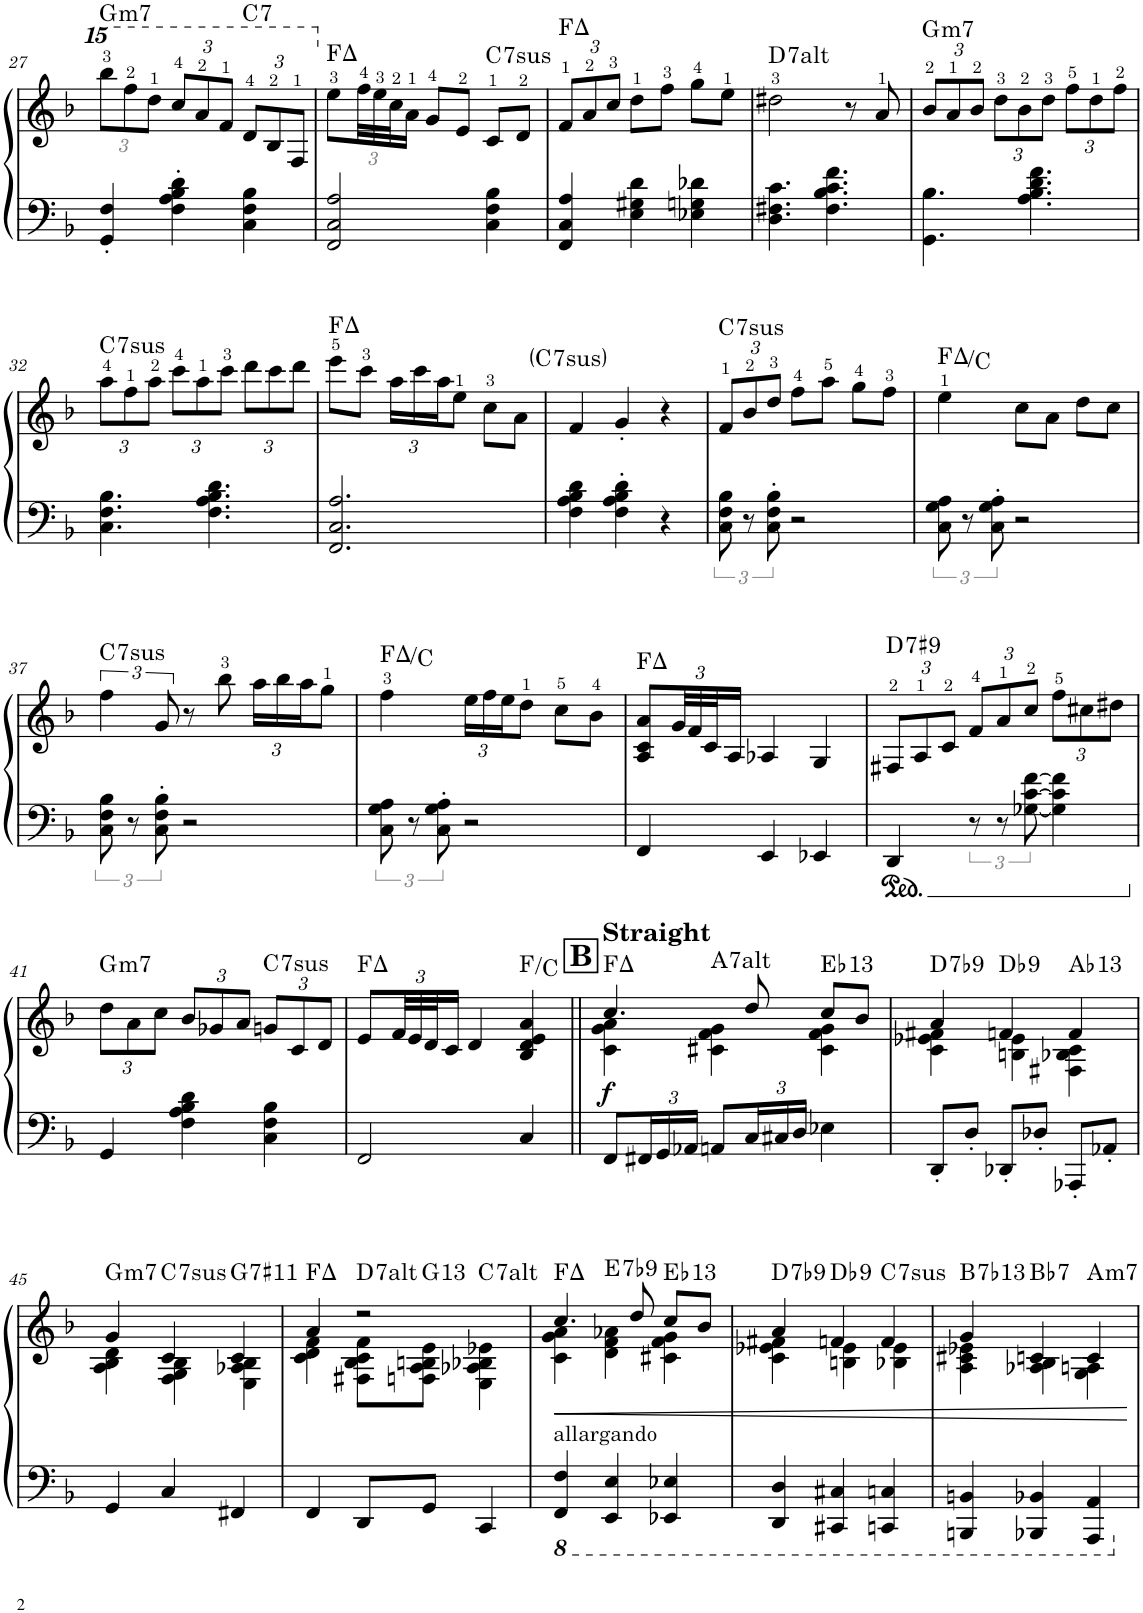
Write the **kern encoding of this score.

**kern	**kern	**dynam	**harte
*part1	*part1	*part1	*part1
*staff2	*staff1	*staff1/2	*
*I"Piano	*	*	*
*I'Pno.	*	*	*
!!LO:PB:g=z
*clefF4	*clefG2	*	*
*k[b-]	*k[b-]	*	*
*M3/4	*M3/4	*	*
*	*Xbrackettup	*	*
=27	=27	=27	=27
!	!	!	!LO:H:kt=m7
4GG/' 4F/'	12bbbb-\L	.	G:min7
.	12ffff\	.	.
.	12dddd\J	.	.
4F\' 4A\' 4B-\' 4d\'	12cccc/L	.	.
.	12aaa/	.	.
.	12fff/J	.	.
!	!	!	!LO:H:kt=7
4C\ 4F\ 4B-\	12ddd/L	.	C:7
.	12bb-/	.	.
.	12ff/J	.	.
=28	=28	=28	=28
2FF/ 2C/ 2A/	8ee\L	.	F:maj
.	48ff\LL	.	.
.	48ee\	.	.
.	48cc\J	.	.
.	16a\JJ	.	.
.	8g/L	.	.
.	8e/J	.	.
!	!	!	!LO:H:kt=7sus
4C\ 4F\ 4B-\	8c/L	.	C:sus4(7)
.	8d/J	.	.
=29	=29	=29	=29
4FF/ 4C/ 4A/	12f/L	.	F:maj
.	12a/	.	.
.	12cc/J	.	.
4E\ 4G#X\ 4d\	8dd\L	.	.
.	8ff\J	.	.
4E-X\ 4Gn\ 4d-X\	8gg\L	.	.
.	8ee\J	.	.
=30	=30	=30	=30
!	!	!	!LO:H:kt=7
4.D\ 4.F#X\ 4.c\	2dd#X\	.	D:(3,b5,#5,b7,b9,#9)
4.F#\ 4.B-\ 4.c\ 4.f\	.	.	.
.	8r	.	.
.	8a/	.	.
=31	=31	=31	=31
!	!	!	!LO:H:kt=m7
4.GG\ 4.B-\	12b-/L	.	G:min7
.	12a/	.	.
.	12b-/J	.	.
.	12dd\L	.	.
.	12b-\	.	.
4.A\ 4.B-\ 4.d\ 4.f\	.	.	.
.	12dd\J	.	.
.	12ff\L	.	.
.	12dd\	.	.
.	12ff\J	.	.
!!LO:LB:g=z
=32	=32	=32	=32
!	!	!	!LO:H:kt=7sus
4.C\ 4.F\ 4.B-\	12aa\L	.	C:sus4(7)
.	12ff\	.	.
.	12aa\J	.	.
.	12ccc\L	.	.
.	12aa\	.	.
4.F\ 4.A\ 4.B-\ 4.d\	.	.	.
.	12ccc\J	.	.
.	12ddd\L	.	.
.	12ccc\	.	.
.	12ddd\J	.	.
=33	=33	=33	=33
2.FF/ 2.C/ 2.A/	8eee\L	.	F:maj
.	8ccc\J	.	.
.	24aa\LL	.	.
.	24ccc\	.	.
.	24aa\J	.	.
.	8ee\J	.	.
.	8cc\L	.	.
.	8a\J	.	.
=34	=34	=34	=34
!	!	!	!LO:H:kt=7sus
4F\ 4A\ 4B-\ 4d\	4f/	.	C:sus4(7)
4F\' 4A\' 4B-\' 4d\'	4g'/	.	.
4r	4r	.	.
=35	=35	=35	=35
!	!	!	!LO:H:kt=7sus
12C\ 12F\ 12B-\	12f/L	.	C:sus4(7)
12r	12b-/	.	.
12C\' 12F\' 12B-\'	12dd/J	.	.
2r	8ff\L	.	.
.	8aa\J	.	.
.	8gg\L	.	.
.	8ff\J	.	.
=36	=36	=36	=36
12C\ 12G\ 12A\	4ee\	.	F:maj/5
12r	.	.	.
12C\' 12G\' 12A\'	.	.	.
2r	8cc\L	.	.
.	8a\J	.	.
.	8dd\L	.	.
.	8cc\J	.	.
!!LO:LB:g=z
=37	=37	=37	=37
*	*brackettup	*	*
!	!	!	!LO:H:kt=7sus
12C\ 12F\ 12B-\	6ff\	.	C:sus4(7)
12r	.	.	.
12C\' 12F\' 12B-\'	12g/	.	.
2r	8r	.	.
.	8bb-\	.	.
*	*Xbrackettup	*	*
.	24aa\LL	.	.
.	24bb-\	.	.
.	24aa\J	.	.
.	8gg\J	.	.
=38	=38	=38	=38
12C\ 12G\ 12A\	4ff\	.	F:maj/5
12r	.	.	.
12C\' 12G\' 12A\'	.	.	.
2r	24ee\LL	.	.
.	24ff\	.	.
.	24ee\J	.	.
.	8dd\J	.	.
.	8cc\L	.	.
.	8b-\J	.	.
=39	=39	=39	=39
4FF/	8A/ 8c/ 8a/L	.	F:maj
.	48g/LL	.	.
.	48f/	.	.
.	48c/J	.	.
.	16A/JJ	.	.
4EE/	4A-X/	.	.
4EE-X/	4G/	.	.
=40	=40	=40	=40
!	!	!	!LO:H:kt=7
4DD/	12F#X/L	.	D:7(#9)
.	12A/	.	.
.	12c/J	.	.
12r	12f/L	.	.
12r	12a/	.	.
[12G-X\ [12c\ [12f\	12cc/J	.	.
4G-\] 4c\] 4f\]	12ff\L	.	.
.	12cc#X\	.	.
.	12dd#X\J	.	.
!!LO:LB:g=z
=41	=41	=41	=41
!	!	!	!LO:H:kt=m7
4GG/	12dd\L	.	G:min7
.	12a\	.	.
.	12cc\J	.	.
4F\ 4A\ 4B-\ 4d\	12b-/L	.	.
.	12g-X/	.	.
.	12a/J	.	.
!	!	!	!LO:H:kt=7sus
4C\ 4F\ 4B-\	12gn/L	.	C:sus4(7)
.	12c/	.	.
.	12d/J	.	.
=42	=42	=42	=42
2FF/	8e/L	.	F:maj
.	48f/LL	.	.
.	48e/	.	.
.	48d/J	.	.
.	16c/JJ	.	.
.	4d/	.	.
4C/	4B-/ 4d/ 4e/ 4a/	.	F:maj/5
!!LO:REH:place=s1:a:B:cj:fs=14:t=B
=43||	=43||	=43||	=43||
*	*^	*	*
!	!LO:TX:a:B:t=Straight	!	!	!
!	!	!	!LO:DY:b	!
8FF/L	4.cc/	4c\ 4g\ 4a\	f	F:maj
*Xbrackettup	*	*	*	*
24FF#X/L	.	.	.	.
24GG/	.	.	.	.
24AA-X/JJ	.	.	.	.
!	!	!	!	!LO:H:kt=7
8AAn/L	.	4c#X\ 4f\ 4g\	.	A:(3,b5,#5,b7,b9,#9)
24C/L	8dd/	.	.	.
24C#X/	.	.	.	.
24D/JJ	.	.	.	.
!	!	!	!	!LO:H:kt=13
4E-X\	8cc/L	4c#\ 4f\ 4g\	.	Eb:9(11,13)
.	8b-/J	.	.	.
=44	=44	=44	=44	=44
!	!	!	!	!LO:H:kt=7
8DD'/L	4a/	4c\ 4e-X\ 4f#X\	.	D:7(b9)
8D'/J	.	.	.	.
!	!	!	!	!LO:H:kt=9
8DD-X'/L	4fn/	4Bn\ 4e-\	.	Db:9
8D-X'/J	.	.	.	.
!	!	!	!	!LO:H:kt=13
8AAA-X'/L	4f/	4F#X\ 4B-X\ 4c\	.	Ab:9(11,13)
8AA-X'/J	.	.	.	.
!!LO:LB:g=z	!!
=45	=45	=45	=45	=45
!	!	!	!	!LO:H:kt=m7
4GG/	4g/	4A\ 4B-\ 4d\	.	G:min7
!	!	!	!	!LO:H:kt=7sus
4C/	4c/	4F\ 4G\ 4B-\	.	C:sus4(7)
!	!	!	!	!LO:H:kt=7
4FF#X/	4c/	4E\ 4A-X\ 4B-\	.	G:7(#11)
=46	=46	=46	=46	=46
4FF/	4a/	4c\ 4d\ 4f\	.	F:maj
!	!	!	!	!LO:H:kt=7
8DD/L	2r	8F#X\ 8B-\ 8c\ 8f\L	.	D:(3,b5,#5,b7,b9,#9)
!	!	!	!	!LO:H:kt=13
8GG/J	.	8Fn\ 8A\ 8Bn\ 8e\J	.	G:9(11,13)
!	!	!	!	!LO:H:kt=7
4CC/	.	4E\ 4A-X\ 4B-X\ 4e-X\	.	C:(3,b5,#5,b7,b9,#9)
=47	=47	=47	=47	=47
!	!LO:TX:b:t=allargando	!	!	!
!	!	!	!LO:HP:b	!
4FFF/ 4FF/	4.cc/	4c\ 4g\ 4a\	<	F:maj
!	!	!	!	!LO:H:kt=7
4EEE/ 4EE/	.	4d\ 4f\ 4a-X\	.	E:7(b9)
.	8dd/	.	.	.
!	!	!	!	!LO:H:kt=13
4EEE-X/ 4EE-X/	8cc/L	4c#X\ 4f\ 4g\	.	Eb:9(11,13)
.	8b-/J	.	.	.
=48	=48	=48	=48	=48
!	!	!	!	!LO:H:kt=7
4DDD/ 4DD/	4a/	4c\ 4e-X\ 4f#X\	.	D:7(b9)
!	!	!	!	!LO:H:kt=9
4CCC#X/ 4CC#X/	4fn/	4Bn\ 4e-\	.	Db:9
!	!	!	!	!LO:H:kt=7sus
4CCCn/ 4CCn/	4f/	4B-X\ 4e-\	.	C:sus4(7)
=49	=49	=49	=49	=49
!	!	!	!	!LO:H:kt=7
4BBBBn/ 4BBBn/	4g/	4A\ 4c#X\ 4e-X\	.	B:7(b13)
!	!	!	!	!LO:H:kt=7
4BBBB-X/ 4BBB-X/	4cn/	4A-X\ 4B-\	.	Bb:7
!	!	!	!	!LO:H:kt=m7
4AAAA/ 4AAA/	4c/	4G\ 4An\	.	A:min7
*	*v	*v	*	*
.	.	[	.
=	=	=	=
*-	*-	*-	*-
